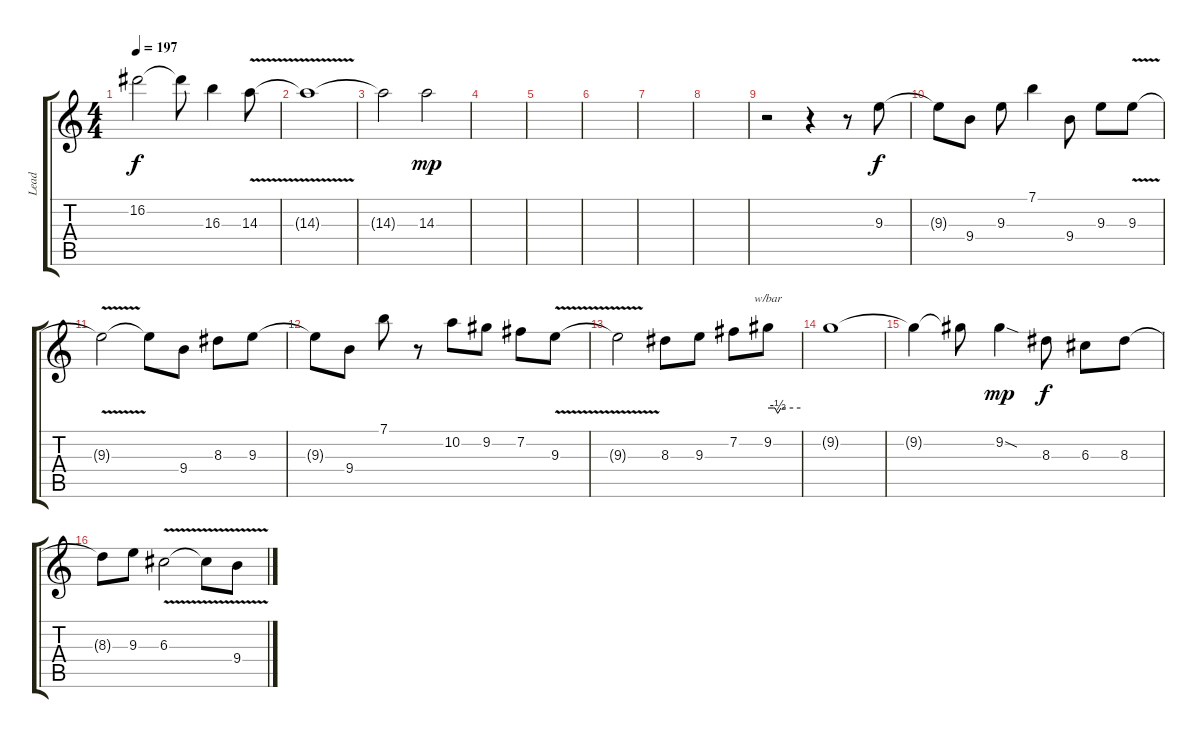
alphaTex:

\track ("Lead" "Lead") {instrument overdrivenguitar}
\staff {score tabs}
\tuning (E4 B3 G3 D3 A2 E2) {hide}
\ts (4 4)
\section ("" "")
\tempo 197
\clef g2
\ks c
16.2{t}.2{dy f} 16.2{t}.8 16.3.4 14.3{v}.8 |
14.3{t}.1 |
14.3{t}.2 14.3.2{dy mp} |
|
|
|
|
|
r.2 r.4 r.8 9.3.8{dy f} |
\section ("" "")
9.3{t}.8 9.4.8 9.3.8 7.1.4 9.4.8 9.3.8 9.3{v}.8 |
9.3{t}.2 9.3{t}.8 9.4.8 8.3.8 9.3.8 |
9.3{t}.8 9.4.8 7.1.8 r.8 10.2.8 9.2.8 7.2.8 9.3{v}.8 |
9.3{t}.2 8.3.8 9.3.8 7.2.8 9.2.8{tbe (custom default 0 0 10 0 13 0 18 -2 24 0 60 0)} |
9.2{t}.1 |
9.2{t}.4 9.2{t}.8 9.2{sod}.4{dy mp} 8.3.8{dy f} 6.3.8 8.3.8 |
8.3{t}.8 9.3.8 6.3{v}.2 6.3{t}.8 9.4{v}.8
